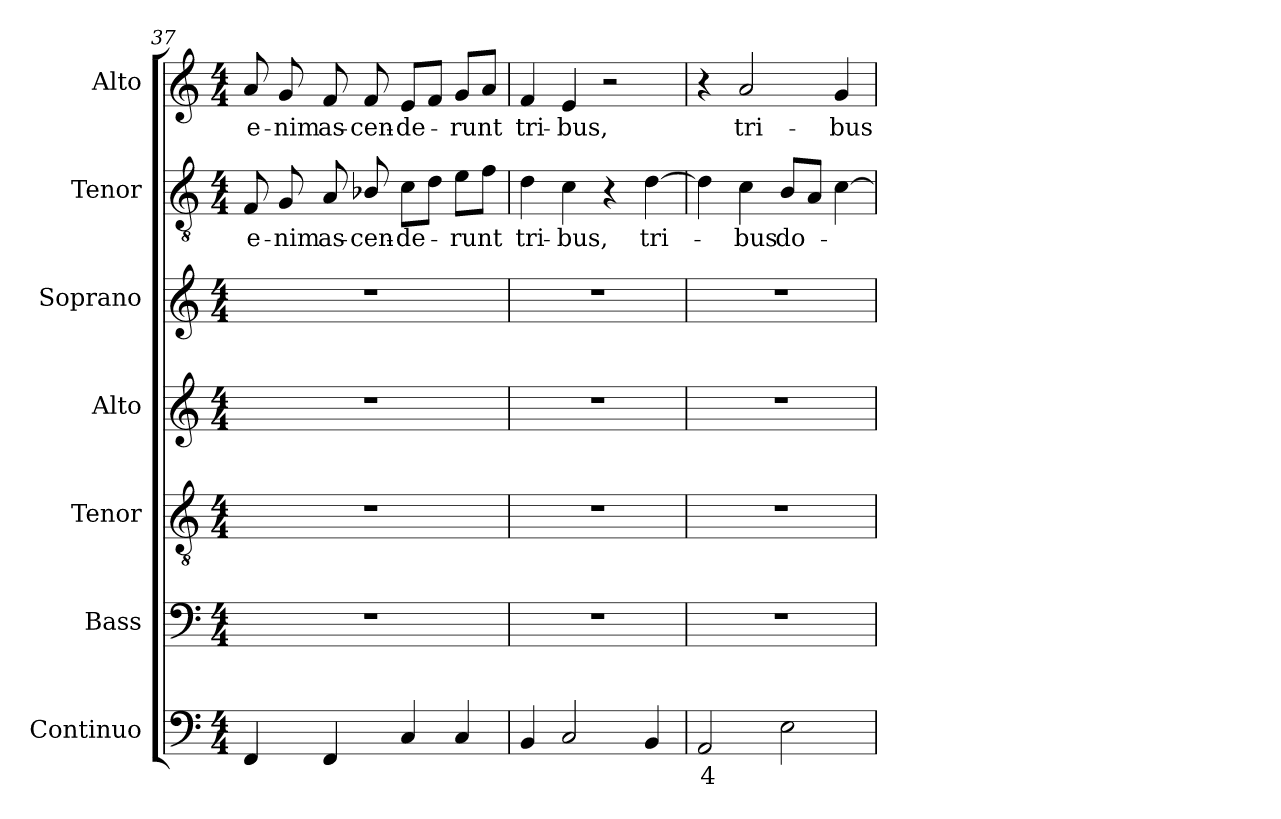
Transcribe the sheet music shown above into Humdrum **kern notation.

**kern	**text	**kern	**kern	**kern	**kern	**kern	**text	**kern	**text
*part7	*part7	*part6	*part5	*part4	*part3	*part2	*part2	*part1	*part1
*staff7	*staff7	*staff6	*staff5	*staff4	*staff3	*staff2	*staff2	*staff1	*staff1
*I"Continuo	*	*I"Bass	*I"Tenor	*I"Alto	*I"Soprano	*I"Tenor	*	*I"Alto	*
*I'Cont.	*	*I'B.	*I'T.	*I'A.	*I'S.	*I'T.	*	*I'A.	*
*clefF4	*	*clefF4	*clefGv2	*clefG2	*clefG2	*clefGv2	*	*clefG2	*
*	*	*	*ITrd7c12	*	*	*ITrd7c12	*	*	*
*k[]	*	*k[]	*k[]	*k[]	*k[]	*k[]	*	*k[]	*
*C:	*	*C:	*C:	*C:	*C:	*C:	*	*C:	*
*M4/4	*	*M4/4	*M4/4	*M4/4	*M4/4	*M4/4	*	*M4/4	*
=37	=37	=37	=37	=37	=37	=37	=37	=37	=37
!	!	!	!	!	!	!	!LO:LY:b:color=#000000	!	!
!	!	!	!	!	!	!	!	!	!LO:LY:b:color=#000000
4FFi/	.	1r	1r	1r	1r	8FFi/	e-	8ai/	e-
!	!	!	!	!	!	!	!LO:LY:b:color=#000000	!	!
!	!	!	!	!	!	!	!	!	!LO:LY:b:color=#000000
.	.	.	.	.	.	8GGi/	-nim	8gi/	-nim
!	!	!	!	!	!	!	!LO:LY:b:color=#000000	!	!
!	!	!	!	!	!	!	!	!	!LO:LY:b:color=#000000
4FFi/	.	.	.	.	.	8AAi/	as-	8fi/	as-
!	!	!	!	!	!	!	!LO:LY:b:color=#000000	!	!
!	!	!	!	!	!	!	!	!	!LO:LY:b:color=#000000
.	.	.	.	.	.	8BB-i/	-cen-	8fi/	-cen-
!	!	!	!	!	!	!	!LO:LY:b:color=#000000	!	!
!	!	!	!	!	!	!	!	!	!LO:LY:b:color=#000000
4Ci/	.	.	.	.	.	8Ci\L	-de-	8ei/L	-de-
.	.	.	.	.	.	8Di\J	.	8fi/J	.
!	!	!	!	!	!	!	!LO:LY:b:color=#000000	!	!
!	!	!	!	!	!	!	!	!	!LO:LY:b:color=#000000
4Ci/	.	.	.	.	.	8Ei\L	-runt	8gi/L	-runt
.	.	.	.	.	.	8Fi\J	.	8ai/J	.
!!LO:LB:g=z
=38	=38	=38	=38	=38	=38	=38	=38	=38	=38
!	!	!	!	!	!	!	!LO:LY:b:color=#000000	!	!
!	!	!	!	!	!	!	!	!	!LO:LY:b:color=#000000
4BBi/	.	1r	1r	1r	1r	4Di\	tri-	4fi/	tri-
!	!	!	!	!	!	!	!LO:LY:b:color=#000000	!	!
!	!	!	!	!	!	!	!	!	!LO:LY:b:color=#000000
2Ci/	.	.	.	.	.	4Ci\	-bus,	4ei/	-bus,
.	.	.	.	.	.	4r	.	2r	.
!	!	!	!	!	!	!	!LO:LY:b:color=#000000	!	!
4BBi/	.	.	.	.	.	[4Di\	tri-	.	.
=39	=39	=39	=39	=39	=39	=39	=39	=39	=39
!	!LO:LY:b:color=#000000	!	!	!	!	!	!	!	!
2AAi/	4	1r	1r	1r	1r	4Di\]	.	4r	.
!	!	!	!	!	!	!	!LO:LY:b:color=#000000	!	!
!	!	!	!	!	!	!	!	!	!LO:LY:b:color=#000000
.	.	.	.	.	.	4Ci\	-bus	2ai/	tri-
!	!	!	!	!	!	!	!LO:LY:b:color=#000000	!	!
2Ei\	.	.	.	.	.	8BBi/L	do-	.	.
.	.	.	.	.	.	8AAi/J	.	.	.
!	!	!	!	!	!	!	!	!	!LO:LY:b:color=#000000
.	.	.	.	.	.	[4Ci\	.	4gi/	-bus
=	=	=	=	=	=	=	=	=	=
*-	*-	*-	*-	*-	*-	*-	*-	*-	*-
